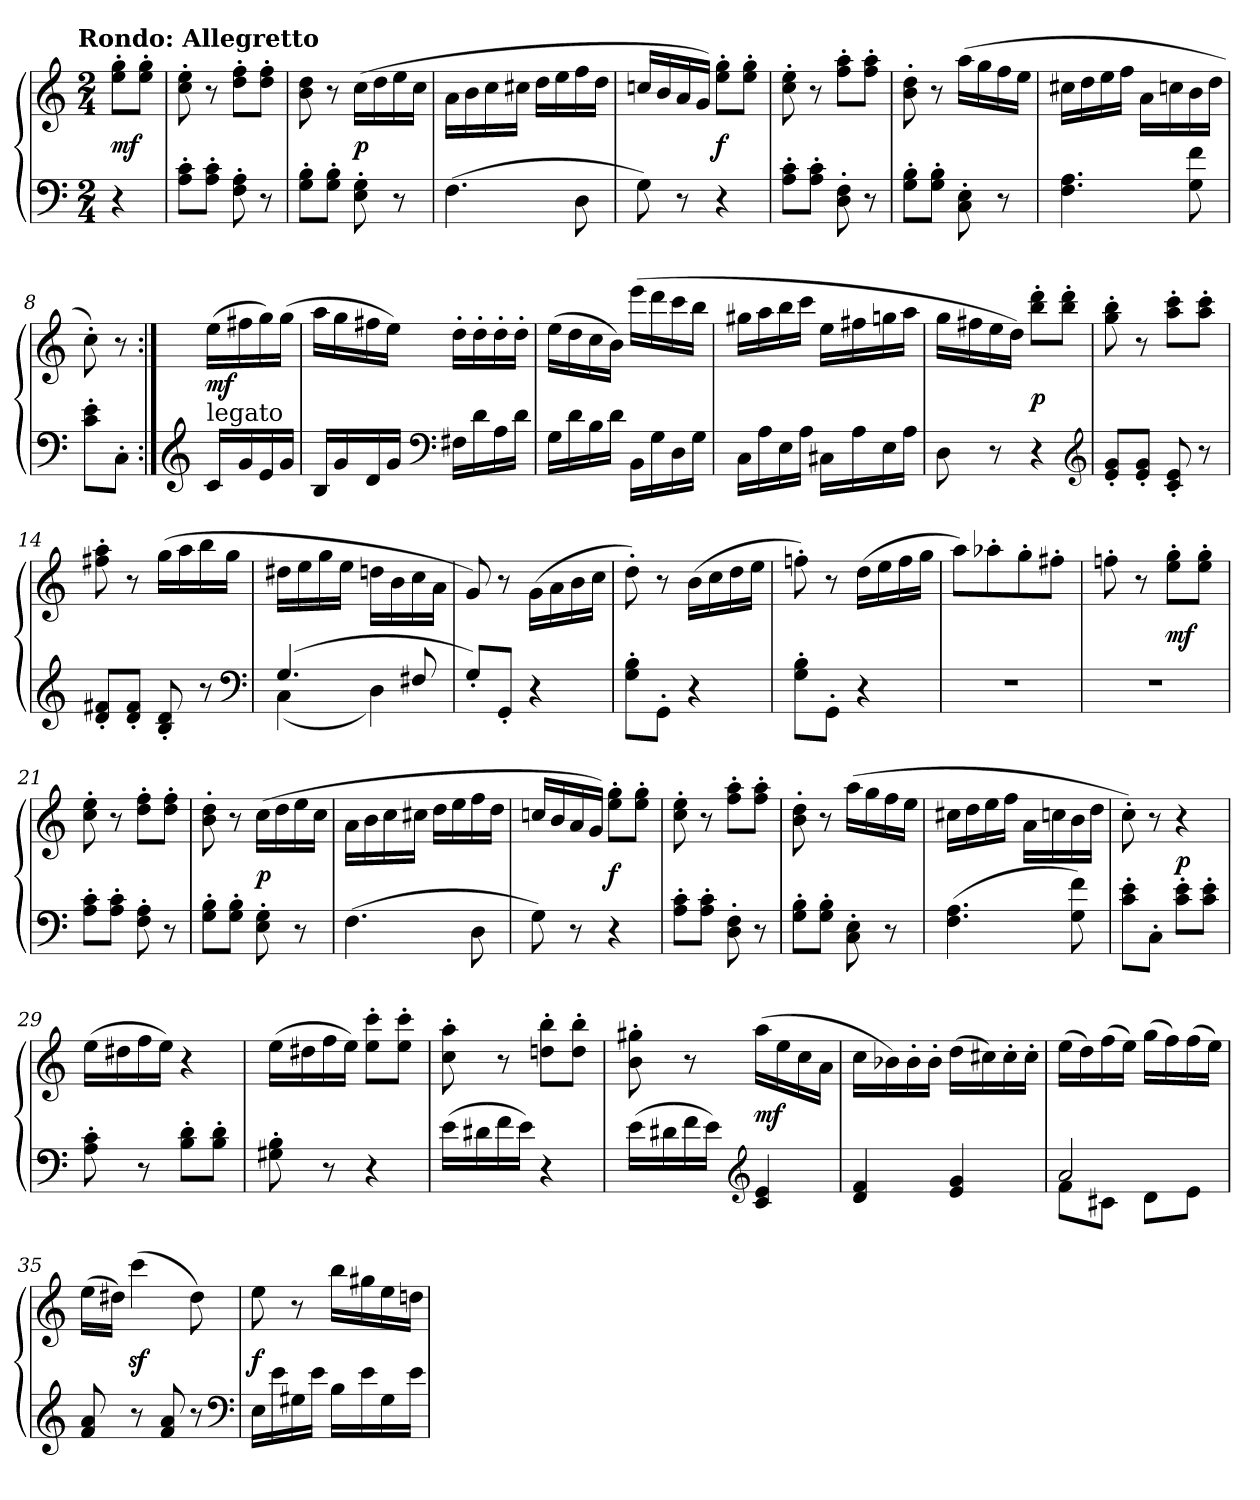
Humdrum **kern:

**kern	**kern	**dynam
*part1	*part1	*part1
*staff2	*staff1	*staff1/2
*clefF4	*clefG2	*
*k[]	*k[]	*
!!LO:TX:omd:t=Rondo&colon; Allegretto
*M2/4	*M2/4	*
*MM112	*MM112	*
=	=	=
4r	8ee' 8gg'L	mf
.	8ee' 8gg'J	.
=1	=1	=1
8A' 8c'L	8cc' 8ee'	.
8A' 8c'J	8r	.
8F' 8A'	8dd' 8ff'L	.
8r	8dd' 8ff'J	.
=2	=2	=2
8G' 8B'L	8b 8dd	.
8G' 8B'J	8r	.
8E' 8G'	(16ccLL	p
.	16dd	.
8r	16ee	.
.	16ccJJ	.
=3	=3	=3
(4.F	16aLL	.
.	16b	.
.	16cc	.
.	16cc#XJJ	.
.	16ddLL	.
.	16ee	.
8D	16ff	.
.	16ddJJ	.
=4	=4	=4
8G)	16ccnLL	.
.	16b	.
8r	16a	.
.	16gJJ)	.
4r	8ee' 8gg'L	f
.	8ee' 8gg'J	.
=5	=5	=5
8A' 8c'L	8cc' 8ee'	.
8A' 8c'J	8r	.
8D' 8F'	8ff' 8aa'L	.
8r	8ff' 8aa'J	.
=6	=6	=6
8G' 8B'L	8b' 8dd'	.
8G' 8B'J	8r	.
8C' 8E'	(16aaLL	.
.	16gg	.
8r	16ff	.
.	16eeJJ	.
=7	=7	=7
4.F 4.A	16cc#XLL	.
.	16dd	.
.	16ee	.
.	16ffJJ	.
.	16aLL	.
.	16ccn	.
8G 8f	16b	.
.	16ddJJ	.
=8	=8	=8
8c' 8e'L	8cc')	.
8C'J	8r	.
=:|!	=:|!	=:|!
*clefG2	*	*
!LO:TX:t=legato	!	!
16cLL	(16eeLL	mf
16g	16ff#X	.
16e	16gg)	.
16gJJ	(16ggJJ	.
=9	=9	=9
16BLL	16aaLL	.
16g	16gg	.
16d	16ff#X	.
16gJJ	16eeJJ)	.
*clefF4	*	*
16F#XLL	16dd'LL	.
16d	16dd'	.
16A	16dd'	.
16dJJ	16dd'JJ	.
=10	=10	=10
16GLL	(16eeLL	.
16d	16dd	.
16B	16cc	.
16dJJ	16bJJ)	.
16BBLL	(16eeeLL	.
16G	16ddd	.
16D	16ccc	.
16GJJ	16bbJJ	.
=11	=11	=11
16CLL	16gg#XLL	.
16A	16aa	.
16E	16bb	.
16AJJ	16cccJJ	.
16C#XLL	16eeLL	.
16A	16ff#X	.
16E	16ggn	.
16AJJ	16aaJJ	.
=12	=12	=12
8D	16ggLL	.
.	16ff#X	.
8r	16ee	.
.	16ddJJ)	.
4r	8bb' 8ddd'L	p
.	8bb' 8ddd'J	.
*clefG2	*	*
=13	=13	=13
8e' 8g'L	8gg' 8bb'	.
8e' 8g'J	8r	.
8c' 8e'	8aa' 8ccc'L	.
8r	8aa' 8ccc'J	.
=14	=14	=14
8d' 8f#X'L	8ff#X' 8aa'	.
8d' 8f#'J	8r	.
8B' 8d'	(16ggLL	.
.	16aa	.
8r	16bb	.
.	16ggJJ	.
*clefF4	*	*
=15	=15	=15
*^	*	*
(4.G	(4C	16dd#XLL	.
.	.	16ee	.
.	.	16gg	.
.	.	16eeJJ	.
.	4D)	16ddnLL	.
.	.	16b	.
8F#X	.	16cc	.
.	.	16aJJ	.
*v	*v	*	*
=16	=16	=16
8G'L)	8g)	.
8GG'J	8r	.
4r	(16g\LL	.
.	16a\	.
.	16b\	.
.	16cc\JJ	.
=17	=17	=17
8G' 8B'L	8dd')	.
8GG'J	8r	.
4r	(16bLL	.
.	16cc	.
.	16dd	.
.	16eeJJ	.
=18	=18	=18
8G' 8B'L	8ffn')	.
8GG'J	8r	.
4r	(16ddLL	.
.	16ee	.
.	16ff	.
.	16ggJJ	.
=19	=19	=19
2r	8aaL)	.
.	8aa-X'	.
.	8gg'	.
.	8ff#X'J	.
=20	=20	=20
2r	8ffn'	.
.	8r	.
.	8ee' 8gg'L	mf
.	8ee' 8gg'J	.
=21	=21	=21
8A' 8c'L	8cc' 8ee'	.
8A' 8c'J	8r	.
8F' 8A'	8dd' 8ff'L	.
8r	8dd' 8ff'J	.
=22	=22	=22
8G' 8B'L	8b' 8dd'	.
8G' 8B'J	8r	.
8E' 8G'	(16ccLL	p
.	16dd	.
8r	16ee	.
.	16ccJJ	.
=23	=23	=23
(4.F	16aLL	.
.	16b	.
.	16cc	.
.	16cc#XJJ	.
.	16ddLL	.
.	16ee	.
8D	16ff	.
.	16ddJJ	.
=24	=24	=24
8G)	16ccnLL	.
.	16b	.
8r	16a	.
.	16gJJ)	.
4r	8ee' 8gg'L	f
.	8ee' 8gg'J	.
=25	=25	=25
8A' 8c'L	8cc' 8ee'	.
8A' 8c'J	8r	.
8D' 8F'	8ff' 8aa'L	.
8r	8ff' 8aa'J	.
=26	=26	=26
8G' 8B'L	8b' 8dd'	.
8G' 8B'J	8r	.
8C' 8E'	(16aaLL	.
.	16gg	.
8r	16ff	.
.	16eeJJ	.
=27	=27	=27
(4.F 4.A	16cc#XLL	.
.	16dd	.
.	16ee	.
.	16ffJJ	.
.	16aLL	.
.	16ccn	.
8G 8f)	16b	.
.	16ddJJ	.
=28	=28	=28
8c' 8e'L	8cc')	.
8C'J	8r	.
8c' 8e'L	4r	p
8c' 8e'J	.	.
=29	=29	=29
8A' 8c'	(16eeLL	.
.	16dd#X	.
8r	16ff	.
.	16eeJJ)	.
8B' 8d'L	4r	.
8B' 8d'J	.	.
=30	=30	=30
8G#X' 8B'	(16eeLL	.
.	16dd#X	.
8r	16ff	.
.	16eeJJ)	.
4r	8ee' 8ccc'L	.
.	8ee' 8ccc'J	.
=31	=31	=31
(16eLL	8cc' 8aa'	.
16d#X	.	.
16f	8r	.
16eJJ)	.	.
4r	8ddn' 8bb'L	.
.	8dd' 8bb'J	.
=32	=32	=32
(16eLL	8b' 8gg#X'	.
16d#X	.	.
16f	8r	.
16eJJ)	.	.
*clefG2	*	*
4c 4e	(16aaLL	mf
.	16ee	.
.	16cc	.
.	16aJJ	.
=33	=33	=33
4d 4f	16ccLL	.
.	16b-X)	.
.	16b-'	.
.	16b-'JJ	.
4e 4g	(16ddLL	.
.	16cc#X)	.
.	16cc#'	.
.	16cc#'JJ	.
=34	=34	=34
*^	*	*
2a	8fL	(16eeLL	.
.	.	16dd)	.
.	8c#XJ	(16ff	.
.	.	16eeJJ)	.
.	8dL	(16ggLL	.
.	.	16ff)	.
.	8eJ	(16ff	.
.	.	16eeJJ)	.
*v	*v	*	*
=35	=35	=35
8f 8a	(16eeLL	.
.	16dd#XJJ)	.
8r	(4cccz	.
8f 8a	.	.
8r	8dd#)	.
*clefF4	*	*
=36	=36	=36
16ELL	8ee	f
16e	.	.
16G#X	8r	.
16eJJ	.	.
16BLL	16bbLL	.
16e	16gg#X	.
16G#	16ee	.
16eJJ	16ddnJJ	.
=	=	=
*-	*-	*-
